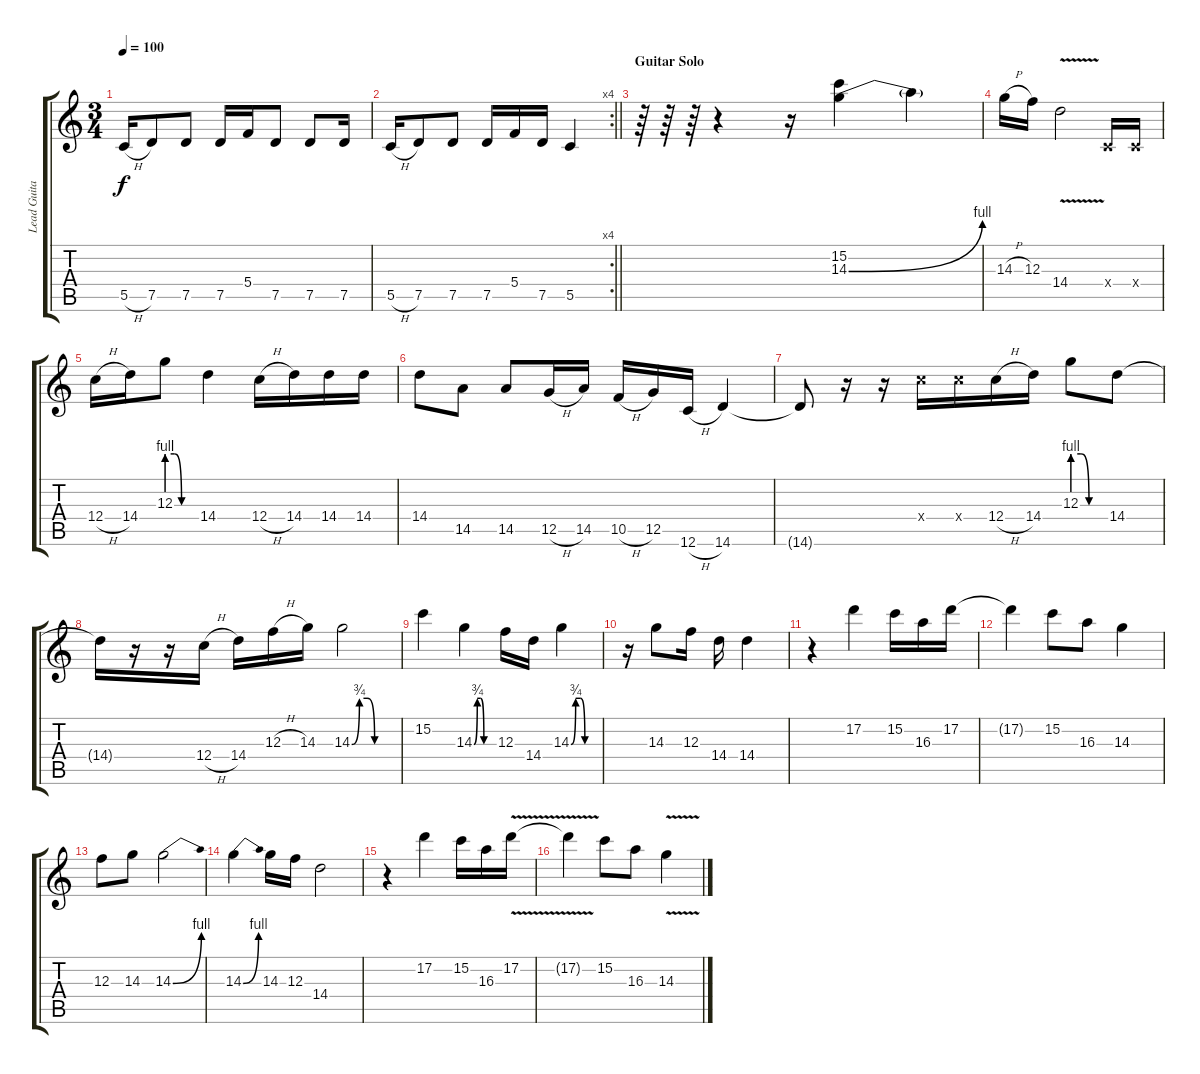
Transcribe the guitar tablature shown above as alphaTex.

\track ("Lead Guitar" "Lead Guita") {instrument distortionguitar}
\staff {score tabs}
\tuning (D4 A3 F3 C3 G2 C2) {hide}
\ts (3 4)
\tempo 100
\clef g2
\ks c
5.5{h}.16{dy f} 7.5.8 7.5.8 7.5.16 5.4.16 7.5.8 7.5.8 7.5.16 |
\rc 4
\barLineRight lightlight
5.5{h}.16 7.5.8 7.5.8 7.5.16 5.4.16 7.5.16 5.5.4 |
\section ("" "Guitar Solo")
r.64 r.64 r.64 r.4 r.16 (15.2 14.3{be (bend 0 0 60 4)}).4 14.3{t}.4 |
14.3{h}.16 12.3.16 14.4{v}.2 0.4{x}.16 0.4{x}.16 |
12.4{h}.16 14.4.16 12.3{be (custom 0 4 15 4 30 0 60 0)}.8 14.4.4 12.4{h}.16 14.4.16 14.4.16 14.4.16 |
14.4.8 14.5.8 14.5.8 12.5{h}.16 14.5.16 10.5{h}.16 12.5.16 12.6{h}.16 14.6.4 |
14.6{t}.8 r.16 r.16 12.4{x}.16 12.4{x}.16 12.4{h}.16 14.4.16 12.3{be (custom 0 4 15 4 30 0 60 0)}.8 14.4.8 |
14.4{t}.16 r.16 r.16 12.4{h}.16 14.4.16 12.3{h}.16 14.3.16 14.3{be (custom 0 0 10 3 20 3 30 0 60 0)}.2 |
15.2.4 14.3{be (custom 0 0 10 3 20 3 30 0 60 0)}.4 12.3.16 14.4.16 14.3{be (custom 0 0 10 3 20 3 30 0 60 0)}.4 |
r.16 14.3.8 12.3.16 14.4.16 14.4.4 |
r.4 17.2.4 15.2.16 16.3.16 17.2.16 |
17.2{t}.4 15.2.8 16.3.8 14.3.4 |
12.3.8 14.3.8 14.3{be (bend 0 0 60 4)}.2 |
14.3{be (bend 0 0 60 4)}.4 14.3.16 12.3.16 14.4.2 |
r.4 17.2.4 15.2.16 16.3.16 17.2{v}.16 |
17.2{t}.4 15.2.8 16.3.8 14.3{v}.4
